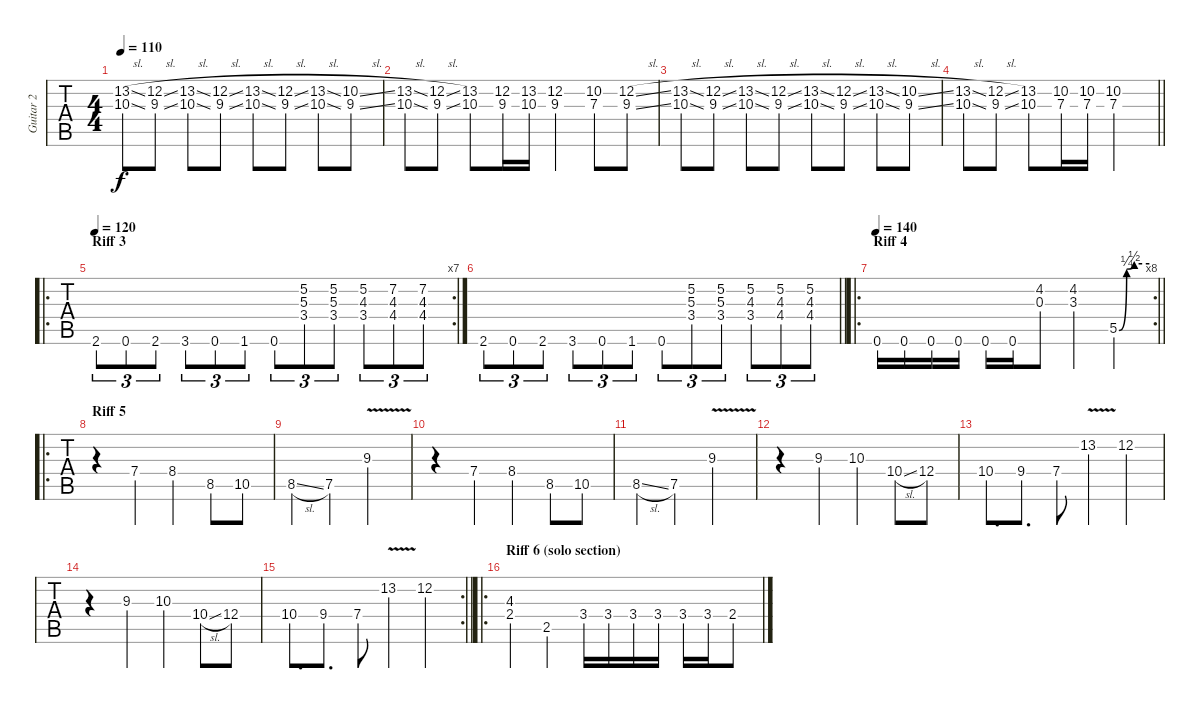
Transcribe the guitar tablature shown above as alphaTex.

\track ("Guitar 2" "Guitar 2") {instrument distortionguitar}
\staff {tabs}
\tuning (C4 G3 Eb3 Bb2 F2 C2) {hide}
\ts (4 4)
\tempo 110
\clef g2
\ks c
(13.2{sl} 10.3{sl}).8{dy f} (12.2{sl} 9.3{sl}).8 (13.2{sl} 10.3{sl}).8 (12.2{sl} 9.3{sl}).8 (13.2{sl} 10.3{sl}).8 (12.2{sl} 9.3{sl}).8 (13.2{sl} 10.3{sl}).8 (10.2{sl} 9.3{sl}).8 |
(13.2{sl} 10.3{sl}).8 (12.2{sl} 9.3{sl}).8 (13.2 10.3).8 (12.2 9.3).16 (13.2 10.3).16 (12.2 9.3).4 (10.2 7.3).8 (12.2{sl} 9.3{sl}).8 |
(13.2{sl} 10.3{sl}).8 (12.2{sl} 9.3{sl}).8 (13.2{sl} 10.3{sl}).8 (12.2{sl} 9.3{sl}).8 (13.2{sl} 10.3{sl}).8 (12.2{sl} 9.3{sl}).8 (13.2{sl} 10.3{sl}).8 (10.2{sl} 9.3{sl}).8 |
\barLineRight lightlight
(13.2{sl} 10.3{sl}).8 (12.2{sl} 9.3{sl}).8 (13.2 10.3).8 (10.2 7.3).16 (10.2 7.3).16 (10.2 7.3).2 |
\ro
\rc 7
\section ("" "Riff 3")
\tempo 120
2.6.8{tu (3 2)} 0.6.8{tu (3 2)} 2.6.8{tu (3 2)} 3.6.8{tu (3 2)} 0.6.8{tu (3 2)} 1.6.8{tu (3 2)} 0.6.8{tu (3 2)} (5.2 5.3 3.4).8{tu (3 2)} (5.2 5.3 3.4).8{tu (3 2)} (5.2 4.3 3.4).8{tu (3 2)} (7.2 4.3 4.4).8{tu (3 2)} (7.2 4.3 4.4).8{tu (3 2)} |
\barLineRight lightlight
2.6.8{tu (3 2)} 0.6.8{tu (3 2)} 2.6.8{tu (3 2)} 3.6.8{tu (3 2)} 0.6.8{tu (3 2)} 1.6.8{tu (3 2)} 0.6.8{tu (3 2)} (5.2 5.3 3.4).8{tu (3 2)} (5.2 5.3 3.4).8{tu (3 2)} (5.2 4.3 3.4).8{tu (3 2)} (5.2 4.3 4.4).8{tu (3 2)} (5.2 4.3 4.4).8{tu (3 2)} |
\ro
\rc 8
\section ("" "Riff 4")
\tempo 140
\barLineRight lightlight
0.6.16 0.6.16 0.6.16 0.6.16 0.6.16 0.6.16 (4.2 0.3).8 (4.2 3.3).4 5.5{be (custom 0 0 15 1 30 2 60 2)}.4 |
\ro
\section ("" "Riff 5")
r.4 7.4.4 8.4.4 8.5.8 10.5.8 |
8.5{sl}.4 7.5.4 9.3{v}.2 |
r.4 7.4.4 8.4.4 8.5.8 10.5.8 |
8.5{sl}.4 7.5.4 9.3{v}.2 |
r.4 9.3.4 10.3.4 10.4{sl}.8 12.4.8 |
10.4.8{d} 9.4.8{d} 7.4.8 13.2{v}.4 12.2.4 |
r.4 9.3.4 10.3.4 10.4{sl}.8 12.4.8 |
\rc 2
\barLineRight lightlight
10.4.8{d} 9.4.8{d} 7.4.8 13.2{v}.4 12.2.4 |
\ro
\section ("" "Riff 6 (solo section)")
(4.3 2.4).4 2.5.4 3.4.16 3.4.16 3.4.16 3.4.16 3.4.16 3.4.16 2.4.8
